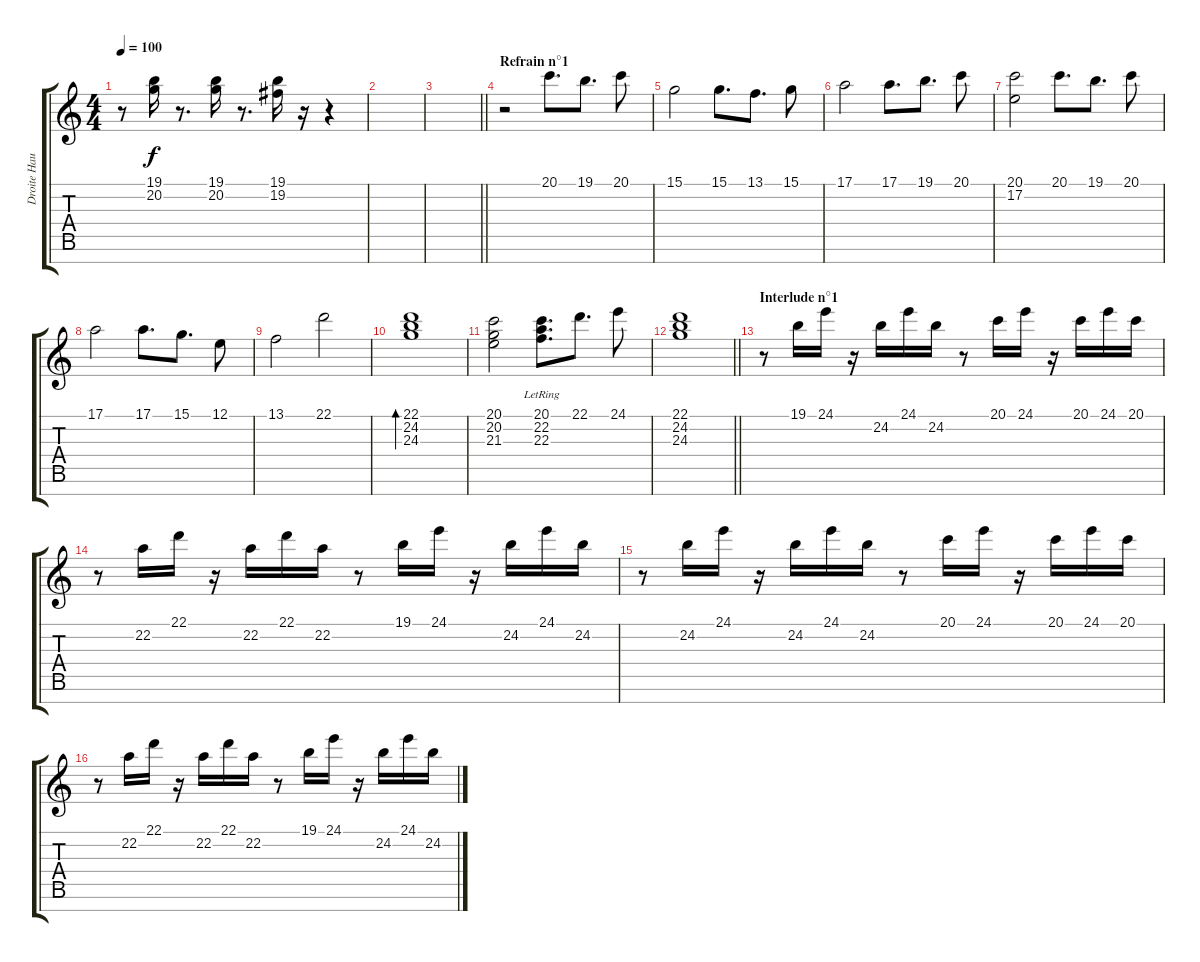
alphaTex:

\track ("Droite Haute" "Droite Hau") {instrument acousticgrandpiano}
\staff {score tabs}
\tuning (E4 B3 G3 D3 A2 E2 B1) {hide}
\ts (4 4)
\tempo 100
\clef g2
\ks c
r.8{dy f} (19.1 20.2).16 r.8{d} (19.1 20.2).16 r.8{d} (19.1 19.2).16 r.16 r.4 |
|
\barLineRight lightlight
|
\section ("" "Refrain n°1")
r.2 20.1.8{d} 19.1.8{d} 20.1.8 |
15.1.2 15.1.8{d} 13.1.8{d} 15.1.8 |
17.1.2 17.1.8{d} 19.1.8{d} 20.1.8 |
(20.1 17.2).2 20.1.8{d} 19.1.8{d} 20.1.8 |
17.1.2 17.1.8{d} 15.1.8{d} 12.1.8 |
13.1.2 22.1.2 |
(22.1 24.2 24.3).1{bd 240} |
(20.1 20.2 21.3).2 (20.1 22.2{lr} 22.3{lr}).8{d} 22.1.8{d} 24.1.8 |
\barLineRight lightlight
(22.1 24.2 24.3).1 |
\section ("" "Interlude n°1")
r.8 19.1.16 24.1.16 r.16 24.2.16 24.1.16 24.2.16 r.8 20.1.16 24.1.16 r.16 20.1.16 24.1.16 20.1.16 |
r.8 22.2.16 22.1.16 r.16 22.2.16 22.1.16 22.2.16 r.8 19.1.16 24.1.16 r.16 24.2.16 24.1.16 24.2.16 |
r.8 24.2.16 24.1.16 r.16 24.2.16 24.1.16 24.2.16 r.8 20.1.16 24.1.16 r.16 20.1.16 24.1.16 20.1.16 |
r.8 22.2.16 22.1.16 r.16 22.2.16 22.1.16 22.2.16 r.8 19.1.16 24.1.16 r.16 24.2.16 24.1.16 24.2.16
